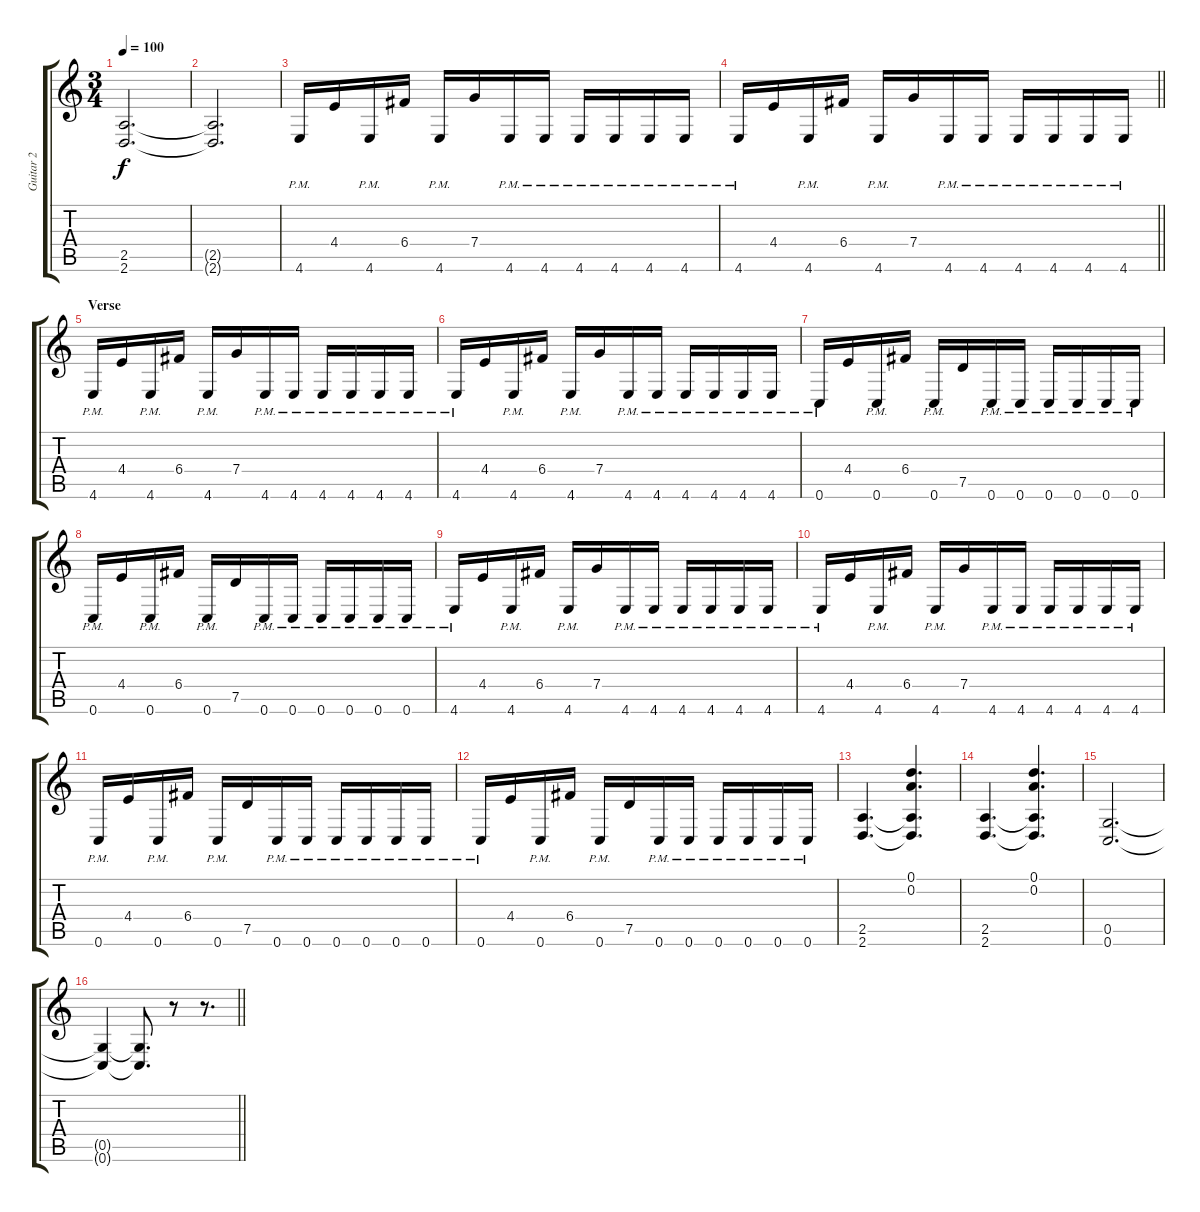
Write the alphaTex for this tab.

\track ("Guitar 2" "Guitar 2") {instrument distortionguitar}
\staff {score tabs}
\tuning (D4 A3 F3 C3 G2 C2) {hide}
\ts (3 4)
\tempo 100
\clef g2
\ks c
(2.5 2.6).2{d dy f} |
(2.5{t} 2.6{t}).2{d} |
4.6{pm}.16 4.4.16 4.6{pm}.16 6.4.16 4.6{pm}.16 7.4.16 4.6{pm}.16 4.6{pm}.16 4.6{pm}.16 4.6{pm}.16 4.6{pm}.16 4.6{pm}.16 |
\barLineRight lightlight
4.6{pm}.16 4.4.16 4.6{pm}.16 6.4.16 4.6{pm}.16 7.4.16 4.6{pm}.16 4.6{pm}.16 4.6{pm}.16 4.6{pm}.16 4.6{pm}.16 4.6{pm}.16 |
\section ("" "Verse")
4.6{pm}.16 4.4.16 4.6{pm}.16 6.4.16 4.6{pm}.16 7.4.16 4.6{pm}.16 4.6{pm}.16 4.6{pm}.16 4.6{pm}.16 4.6{pm}.16 4.6{pm}.16 |
4.6{pm}.16 4.4.16 4.6{pm}.16 6.4.16 4.6{pm}.16 7.4.16 4.6{pm}.16 4.6{pm}.16 4.6{pm}.16 4.6{pm}.16 4.6{pm}.16 4.6{pm}.16 |
0.6{pm}.16 4.4.16 0.6{pm}.16 6.4.16 0.6{pm}.16 7.5.16 0.6{pm}.16 0.6{pm}.16 0.6{pm}.16 0.6{pm}.16 0.6{pm}.16 0.6{pm}.16 |
0.6{pm}.16 4.4.16 0.6{pm}.16 6.4.16 0.6{pm}.16 7.5.16 0.6{pm}.16 0.6{pm}.16 0.6{pm}.16 0.6{pm}.16 0.6{pm}.16 0.6{pm}.16 |
4.6{pm}.16 4.4.16 4.6{pm}.16 6.4.16 4.6{pm}.16 7.4.16 4.6{pm}.16 4.6{pm}.16 4.6{pm}.16 4.6{pm}.16 4.6{pm}.16 4.6{pm}.16 |
4.6{pm}.16 4.4.16 4.6{pm}.16 6.4.16 4.6{pm}.16 7.4.16 4.6{pm}.16 4.6{pm}.16 4.6{pm}.16 4.6{pm}.16 4.6{pm}.16 4.6{pm}.16 |
0.6{pm}.16 4.4.16 0.6{pm}.16 6.4.16 0.6{pm}.16 7.5.16 0.6{pm}.16 0.6{pm}.16 0.6{pm}.16 0.6{pm}.16 0.6{pm}.16 0.6{pm}.16 |
0.6{pm}.16 4.4.16 0.6{pm}.16 6.4.16 0.6{pm}.16 7.5.16 0.6{pm}.16 0.6{pm}.16 0.6{pm}.16 0.6{pm}.16 0.6{pm}.16 0.6{pm}.16 |
(2.5 2.6).4{d} (0.1 0.2 2.5{t} 2.6{t}).4{d} |
(2.5 2.6).4{d} (0.1 0.2 2.5{t} 2.6{t}).4{d} |
(0.5 0.6).2{d} |
\barLineRight lightlight
(0.5{t} 0.6{t}).4 (0.5{t} 0.6{t}).8{d} r.8 r.8{d}
